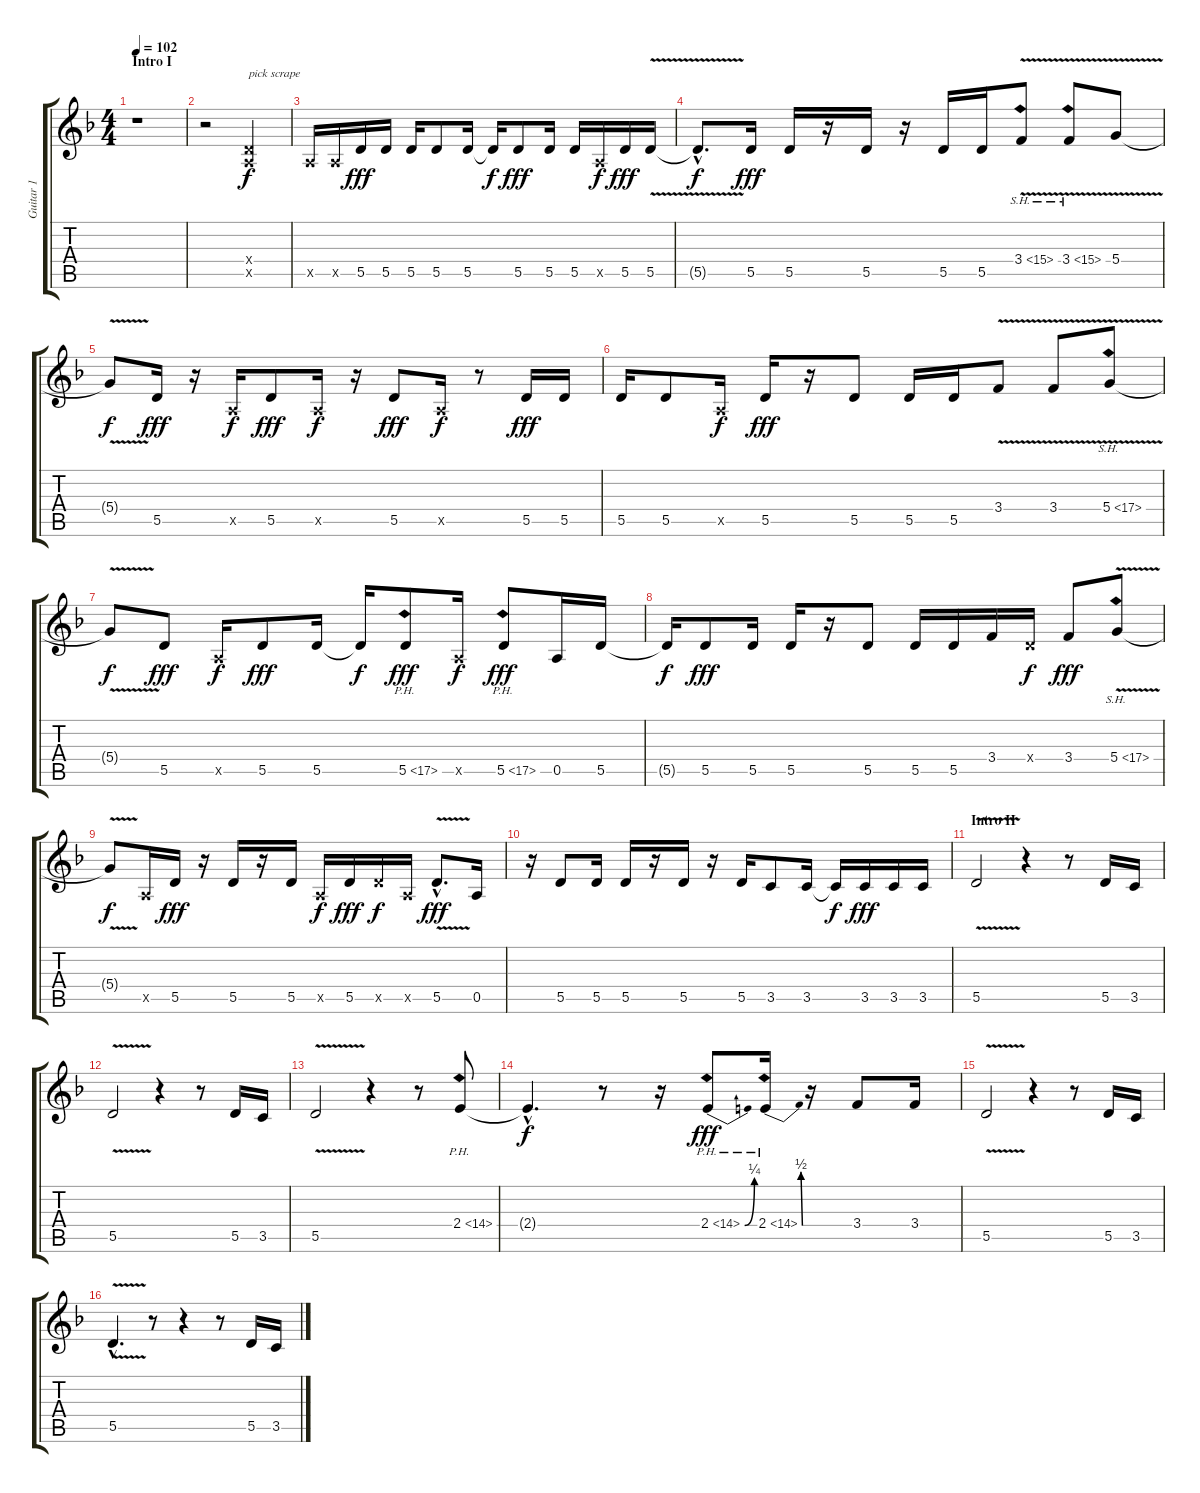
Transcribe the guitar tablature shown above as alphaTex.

\track ("Guitar 1" "Guitar 1") {instrument distortionguitar}
\staff {score tabs}
\tuning (E4 B3 G3 D3 A2 E2) {hide}
\ts (4 4)
\section ("" "Intro I")
\tempo 102
\clef g2
\ks f
r.1{dy f instrument distortionguitar} |
r.2 (0.4{x} 0.5{x}).2{txt "pick scrape"} |
0.5{x}.16 0.5{x}.16 5.5.16{dy fff} 5.5.16 5.5.16 5.5.8 5.5.16 5.5{t}.16{dy f} 5.5.8{dy fff} 5.5.16 5.5.16 0.5{x}.16{dy f} 5.5.16{dy fff} 5.5{v}.16 |
5.5{hac t}.8{d dy f} 5.5.16{dy fff} 5.5.16 r.16 5.5.16 r.16 5.5.16 5.5.16 3.4{sh 12 v}.8 3.4{sh 12 v}.8 5.4{v}.8 |
5.4{t}.8{dy f} 5.5.16{dy fff} r.16 0.5{x}.16{dy f} 5.5.8{dy fff} 0.5{x}.16{dy f} r.16 5.5.8{dy fff} 0.5{x}.16{dy f} r.8 5.5.16{dy fff} 5.5.16 |
5.5.16 5.5.8 0.5{x}.16{dy f} 5.5.16{dy fff} r.16 5.5.8 5.5.16 5.5.16 3.4{v}.8 3.4{v}.8 5.4{sh 12 v}.8 |
5.4{t}.8{dy f} 5.5.8{dy fff} 0.5{x}.16{dy f} 5.5.8{dy fff} 5.5.16 5.5{t}.16{dy f} 5.5{ph 12}.8{dy fff} 0.5{x}.16{dy f} 5.5{ph 12}.8{dy fff volume 0} 0.5.16{volume 13} 5.5.16 |
5.5{t}.16{dy f} 5.5.8{dy fff} 5.5.16 5.5.16 r.16 5.5.8 5.5.16 5.5.16 3.4.16 0.4{x}.16{dy f} 3.4.8{dy fff} 5.4{sh 12 v}.8 |
5.4{t}.8{dy f} 0.5{x}.16 5.5.16{dy fff} r.16 5.5.16 r.16 5.5.16 0.5{x}.16{dy f} 5.5.16{dy fff} 5.5{x}.16{dy f} 0.5{x}.16 5.5{v hac}.8{d dy fff} 0.5.16 |
r.16 5.5.8 5.5.16 5.5.16 r.16 5.5.16 r.16 5.5.16 3.5.8 3.5.16 3.5{t}.16{dy f} 3.5.16{dy fff} 3.5.16 3.5.16 |
\section ("" "Intro II")
5.5{v}.2 r.4 r.8 5.5.16 3.5.16 |
5.5{v}.2 r.4 r.8 5.5.16 3.5.16 |
5.5{v}.2 r.4 r.8 2.4{ph 12}.8{volume 0} |
2.4{hac t}.4{d dy f} r.8 r.16 2.4{be (bend 0 0 60 1) ph 12}.8{dy fff} 2.4{be (bend 0 0 60 2) ph 12}.16 r.16 3.4.8{volume 13} 3.4.16 |
5.5{v}.2 r.4 r.8 5.5.16 3.5.16 |
5.5{v hac}.4{d} r.8 r.4 r.8 5.5.16 3.5.16
